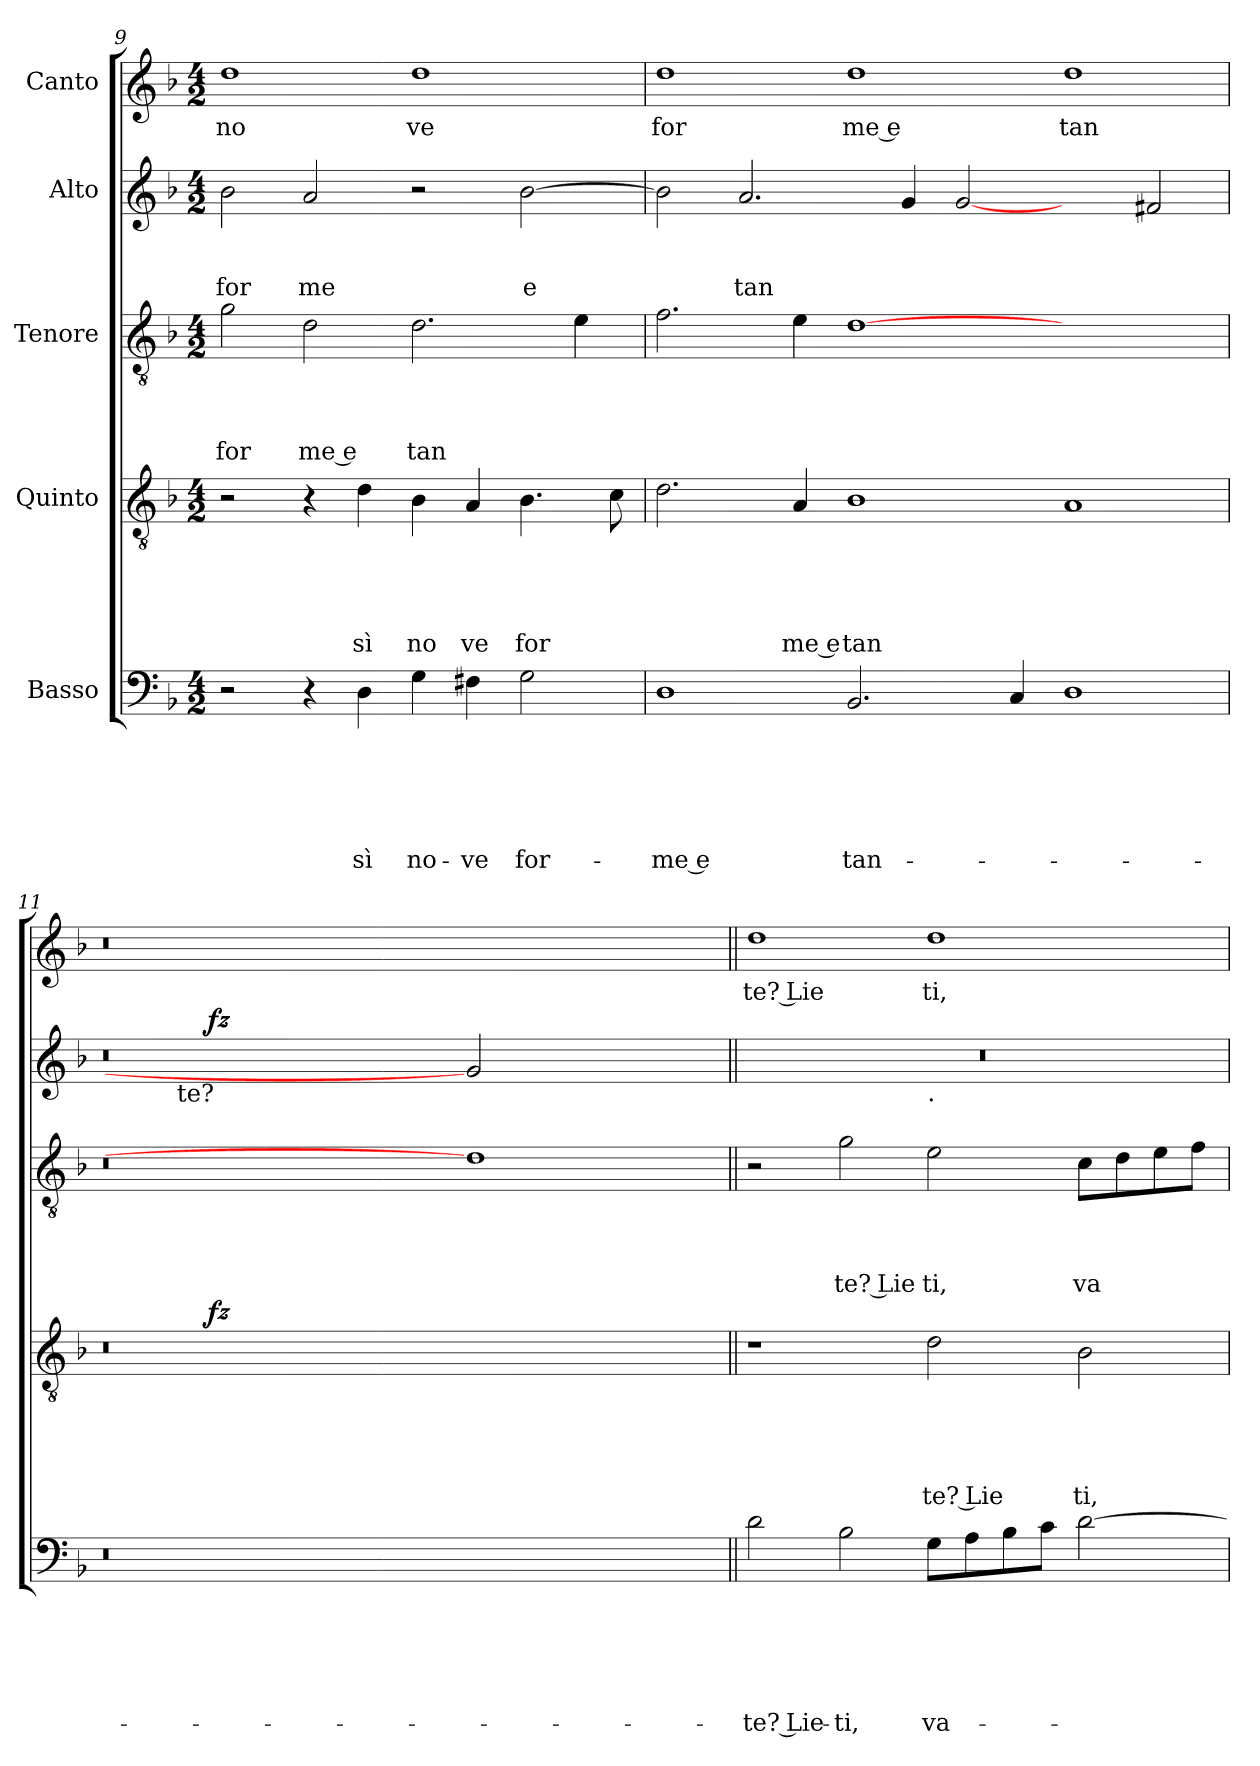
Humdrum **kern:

**kern	**text	**text	**text	**text	**text	**text	**kern	**text	**text	**text	**text	**text	**dynam	**kern	**text	**text	**text	**text	**kern	**text	**text	**text	**dynam	**kern	**text
*part5	*part5	*part5	*part5	*part5	*part5	*part5	*part4	*part4	*part4	*part4	*part4	*part4	*part4	*part3	*part3	*part3	*part3	*part3	*part2	*part2	*part2	*part2	*part2	*part1	*part1
*staff5	*staff5	*staff5	*staff5	*staff5	*staff5	*staff5	*staff4	*staff4	*staff4	*staff4	*staff4	*staff4	*staff4	*staff3	*staff3	*staff3	*staff3	*staff3	*staff2	*staff2	*staff2	*staff2	*staff2	*staff1	*staff1
*I"Basso	*	*	*	*	*	*	*I"Quinto	*	*	*	*	*	*	*I"Tenore	*	*	*	*	*I"Alto	*	*	*	*	*I"Canto	*
*clefF4	*	*	*	*	*	*	*clefGv2	*	*	*	*	*	*	*clefGv2	*	*	*	*	*clefG2	*	*	*	*	*clefG2	*
*k[b-]	*	*	*	*	*	*	*k[b-]	*	*	*	*	*	*	*k[b-]	*	*	*	*	*k[b-]	*	*	*	*	*k[b-]	*
*F:	*	*	*	*	*	*	*F:	*	*	*	*	*	*	*F:	*	*	*	*	*F:	*	*	*	*	*F:	*
*M4/2	*	*	*	*	*	*	*M4/2	*	*	*	*	*	*	*M4/2	*	*	*	*	*M4/2	*	*	*	*	*M4/2	*
=9	=9	=9	=9	=9	=9	=9	=9	=9	=9	=9	=9	=9	=9	=9	=9	=9	=9	=9	=9	=9	=9	=9	=9	=9	=9
!	!	!	!	!	!	!	!	!	!	!	!	!	!	!	!	!	!	!LO:LY:b	!	!	!	!LO:LY:b	!	!	!LO:LY:b
2r	.	.	.	.	.	.	2r	.	.	.	.	.	.	2g\	.	.	.	for	2b-\	.	.	for	.	1dd	no
!	!	!	!	!	!	!	!	!	!	!	!	!	!	!	!	!	!	!LO:LY:b:rj	!	!	!	!LO:LY:b	!	!	!
4r	.	.	.	.	.	.	4r	.	.	.	.	.	.	2d\	.	.	.	me e	2a/	.	.	me	.	.	.
!	!	!	!	!	!	!LO:LY:b	!	!	!	!	!	!LO:LY:b	!	!	!	!	!	!	!	!	!	!	!	!	!
4D\	.	.	.	.	.	sì	(4d\	.	.	.	.	sì	.	.	.	.	.	.	.	.	.	.	.	.	.
!	!	!	!	!	!	!LO:LY:b	!	!	!	!	!	!LO:LY:b	!	!	!	!	!	!LO:LY:b	!	!	!	!	!	!	!LO:LY:b
4G\	.	.	.	.	.	no-	4B-\	.	.	.	.	no	.	2.d\	.	.	.	tan	2r	.	.	.	.	1dd	ve
!	!	!	!	!	!	!LO:LY:b	!	!	!	!	!	!LO:LY:b	!	!	!	!	!	!	!	!	!	!	!	!	!
4F#X\	.	.	.	.	.	-ve	4A/	.	.	.	.	ve	.	.	.	.	.	.	.	.	.	.	.	.	.
!	!	!	!	!	!	!LO:LY:b	!	!	!	!	!	!LO:LY:b	!	!	!	!	!	!	!	!	!	!LO:LY:b	!	!	!
2G\	.	.	.	.	.	for-	4.B-\	.	.	.	.	for	.	.	.	.	.	.	[>2b-\	.	.	e	.	.	.
.	.	.	.	.	.	.	.	.	.	.	.	.	.	4e\	.	.	.	.	.	.	.	.	.	.	.
.	.	.	.	.	.	.	8c\	.	.	.	.	.	.	.	.	.	.	.	.	.	.	.	.	.	.
=10	=10	=10	=10	=10	=10	=10	=10	=10	=10	=10	=10	=10	=10	=10	=10	=10	=10	=10	=10	=10	=10	=10	=10	=10	=10
!	!	!	!	!	!	!LO:LY:b:rj	!	!	!	!	!	!	!	!	!	!	!	!	!	!	!	!	!	!	!LO:LY:b
1D	.	.	.	.	.	-me e	2.d\	.	.	.	.	.	.	2.f\	.	.	.	.	2b-\]	.	.	.	.	1dd>	for
!	!	!	!	!	!	!	!	!	!	!	!	!	!	!	!	!	!	!	!	!	!	!LO:LY:b	!	!	!
.	.	.	.	.	.	.	.	.	.	.	.	.	.	.	.	.	.	.	2.a/	.	.	tan	.	.	.
!	!	!	!	!	!	!	!	!	!	!	!	!LO:LY:b:rj	!	!	!	!	!	!	!	!	!	!	!	!	!
.	.	.	.	.	.	.	4A/	.	.	.	.	me e	.	4e\	.	.	.	.	.	.	.	.	.	.	.
!	!	!	!	!	!	!LO:LY:b	!	!	!	!	!	!LO:LY:b	!	!	!	!	!	!	!	!	!	!	!	!	!LO:LY:b:rj
2.BB-/	.	.	.	.	.	tan-	1B-	.	.	.	.	tan	.	[1d	.	.	.	.	.	.	.	.	.	1dd	me e
.	.	.	.	.	.	.	.	.	.	.	.	.	.	.	.	.	.	.	4g/	.	.	.	.	.	.
.	.	.	.	.	.	.	.	.	.	.	.	.	.	.	.	.	.	.	[2g	.	.	.	.	.	.
4C/	.	.	.	.	.	.	.	.	.	.	.	.	.	.	.	.	.	.	.	.	.	.	.	.	.
!	!	!	!	!	!	!	!	!	!	!	!	!	!	!	!	!	!	!	!	!	!	!	!	!	!LO:LY:b
1D	.	.	.	.	.	.	1A	.	.	.	.	.	.	1ryy	.	.	.	.	2ryy	.	.	.	.	1dd	tan
.	.	.	.	.	.	.	.	.	.	.	.	.	.	.	.	.	.	.	2f#X/	.	.	.	.	.	.
=11	=11	=11	=11	=11	=11	=11	=11	=11	=11	=11	=11	=11	=11	=11	=11	=11	=11	=11	=11	=11	=11	=11	=11	=11	=11
*	*	*	*	*	*	*	*^	*	*	*	*	*	*	*	*	*	*	*	*^	*	*	*	*	*	*
*	*	*	*	*	*	*	*	*	*	*	*	*	*	*	*	*	*	*	*	*	*^	*	*	*	*	*	*
0r	.	.	.	.	.	.	0r	4.ryy	.	.	.	.	.	.	0r	.	.	.	.	0r	4.ryy	4ryy	.	.	.	.	0r	.
.	.	.	.	.	.	.	.	.	.	.	.	.	.	.	.	.	.	.	.	.	.	32ryy	.	.	.	.	.	.
!	!	!	!	!	!	!	!	!	!	!	!	!	!	!	!	!	!	!	!	!	!	!LO:TX:b:t=te?	!	!	!	!	!	!
.	.	.	.	.	.	.	.	.	.	.	.	.	.	.	.	.	.	.	.	.	.	1ryy	.	.	.	.	.	.
!	!	!	!	!	!	!	!	!	!	!	!	!	!	!LO:DY:b	!	!	!	!	!	!	!	!	!	!	!	!LO:DY:b	!	!
.	.	.	.	.	.	.	.	1ryy	.	.	.	.	.	fz	.	.	.	.	.	.	1ryy	.	.	.	.	fz	.	.
.	.	.	.	.	.	.	.	.	.	.	.	.	.	.	.	.	.	.	.	.	.	1ryy	.	.	.	.	.	.
.	.	.	.	.	.	.	.	1ryy	.	.	.	.	.	.	.	.	.	.	.	.	1ryy	.	.	.	.	.	.	.
1ryy	.	.	.	.	.	.	1ryy	.	.	.	.	.	.	.	1d]	.	.	.	.	2g]	.	.	.	.	.	.	1ryy	.
.	.	.	.	.	.	.	.	.	.	.	.	.	.	.	.	.	.	.	.	.	.	2ryy	.	.	.	.	.	.
.	.	.	.	.	.	.	.	2ryy	.	.	.	.	.	.	.	.	.	.	.	.	2ryy	.	.	.	.	.	.	.
.	.	.	.	.	.	.	.	.	.	.	.	.	.	.	.	.	.	.	.	2ryy	.	.	.	.	.	.	.	.
.	.	.	.	.	.	.	.	.	.	.	.	.	.	.	.	.	.	.	.	.	.	8..ryy	.	.	.	.	.	.
.	.	.	.	.	.	.	.	8ryy	.	.	.	.	.	.	.	.	.	.	.	.	8ryy	.	.	.	.	.	.	.
=12||	=12||	=12||	=12||	=12||	=12||	=12||	=12||	=12||	=12||	=12||	=12||	=12||	=12||	=12||	=12||	=12||	=12||	=12||	=12||	=12||	=12||	=12||	=12||	=12||	=12||	=12||	=12||	=12||
!	!	!	!	!	!	!LO:LY:b:rj	!	!	!	!	!	!	!	!	!	!	!	!	!	!	!	!	!	!	!	!	!	!LO:LY:b:rj
*	*	*	*	*	*	*	*v	*v	*	*	*	*	*	*	*	*	*	*	*	*	*v	*v	*	*	*	*	*	*
2d\	.	.	.	.	.	-te? Lie-	1r	.	.	.	.	.	.	2r	.	.	.	.	0r	1ryy	.	.	.	.	1dd	te? Lie
!	!	!	!	!	!	!LO:LY:b	!	!	!	!	!	!	!	!	!	!	!	!LO:LY:b:rj	!	!	!	!	!	!	!	!
2B-\	.	.	.	.	.	-ti,	.	.	.	.	.	.	.	2g\	.	.	.	te? Lie	.	.	.	.	.	.	.	.
!	!	!	!	!	!	!	!	!	!	!	!	!	!	!	!	!	!	!	!	!LO:TX:b:t=.	!	!	!	!	!	!
!	!	!	!	!	!	!LO:LY:b	!	!	!	!	!	!LO:LY:b:rj	!	!	!	!	!	!LO:LY:b	!	!	!	!	!	!	!	!LO:LY:b
8G\L	.	.	.	.	.	va-	2d\	.	.	.	.	te? Lie	.	2e\	.	.	.	ti,	.	1ryy	.	.	.	.	1dd	ti,
8A\	.	.	.	.	.	.	.	.	.	.	.	.	.	.	.	.	.	.	.	.	.	.	.	.	.	.
8B-\	.	.	.	.	.	.	.	.	.	.	.	.	.	.	.	.	.	.	.	.	.	.	.	.	.	.
8c\J	.	.	.	.	.	.	.	.	.	.	.	.	.	.	.	.	.	.	.	.	.	.	.	.	.	.
!	!	!	!	!	!	!	!	!	!	!	!	!LO:LY:b	!	!	!	!	!	!LO:LY:b	!	!	!	!	!	!	!	!
[>2d\	.	.	.	.	.	.	2B-\	.	.	.	.	ti,	.	8c\L	.	.	.	va	.	.	.	.	.	.	.	.
.	.	.	.	.	.	.	.	.	.	.	.	.	.	8d\	.	.	.	.	.	.	.	.	.	.	.	.
.	.	.	.	.	.	.	.	.	.	.	.	.	.	8e\	.	.	.	.	.	.	.	.	.	.	.	.
.	.	.	.	.	.	.	.	.	.	.	.	.	.	8f\J	.	.	.	.	.	.	.	.	.	.	.	.
*	*	*	*	*	*	*	*	*	*	*	*	*	*	*	*	*	*	*	*v	*v	*	*	*	*	*	*
=	=	=	=	=	=	=	=	=	=	=	=	=	=	=	=	=	=	=	=	=	=	=	=	=	=
*-	*-	*-	*-	*-	*-	*-	*-	*-	*-	*-	*-	*-	*-	*-	*-	*-	*-	*-	*-	*-	*-	*-	*-	*-	*-
